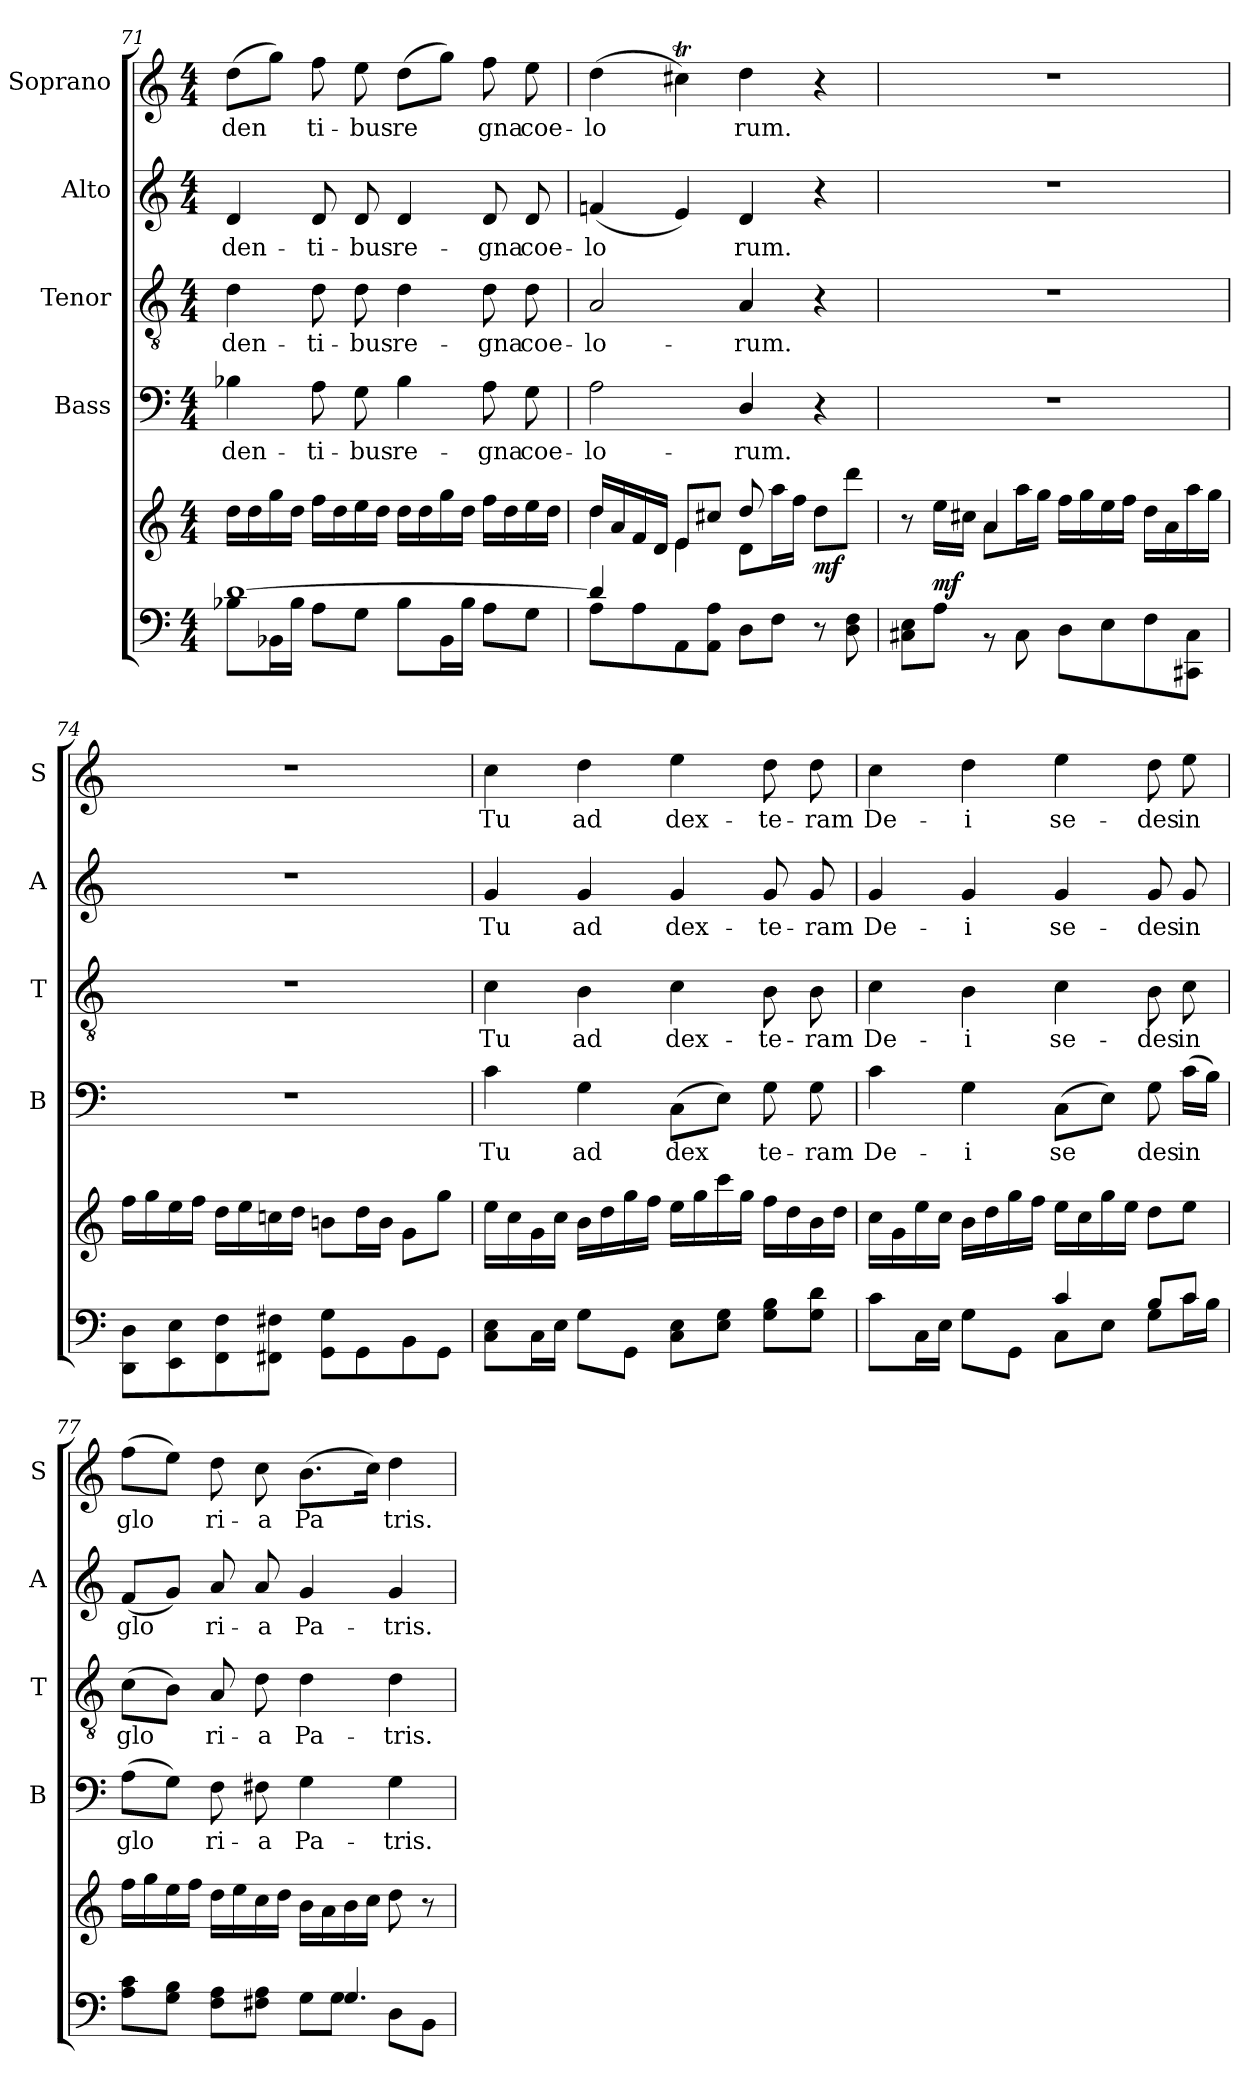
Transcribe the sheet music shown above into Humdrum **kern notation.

**kern	**dynam	**kern	**dynam	**kern	**text	**kern	**text	**kern	**text	**kern	**text
*part6	*part6	*part5	*part5	*part4	*part4	*part3	*part3	*part2	*part2	*part1	*part1
*staff6	*staff6	*staff5	*staff5	*staff4	*staff4	*staff3	*staff3	*staff2	*staff2	*staff1	*staff1
*	*	*	*	*I"Bass	*	*I"Tenor	*	*I"Alto	*	*I"Soprano	*
*	*	*	*	*I'B	*	*I'T	*	*I'A	*	*I'S	*
!!LO:LB:g=z
*clefF4	*	*clefG2	*	*clefF4	*	*clefGv2	*	*clefG2	*	*clefG2	*
*k[]	*	*k[]	*	*k[]	*	*k[]	*	*k[]	*	*k[]	*
*C:	*	*C:	*	*C:	*	*C:	*	*C:	*	*C:	*
*M4/4	*	*M4/4	*	*M4/4	*	*M4/4	*	*M4/4	*	*M4/4	*
=71	=71	=71	=71	=71	=71	=71	=71	=71	=71	=71	=71
*^	*	*^	*	*	*	*	*	*	*	*	*
!	!	!	!	!	!	!	!LO:LY:b	!	!LO:LY:b	!	!LO:LY:b	!	!LO:LY:b
[>1d	8B-X\L	.	1ryy	16dd\LL	.	4B-X\	-den-	4d\	-den-	4d/	-den-	(>8dd\L	-den­
.	.	.	.	16dd\	.	.	.	.	.	.	.	.	.
.	16BB-X\L	.	.	16gg\	.	.	.	.	.	.	.	8gg\J)	.
.	16B-\JJ	.	.	16dd\JJ	.	.	.	.	.	.	.	.	.
!	!	!	!	!	!	!	!LO:LY:b	!	!LO:LY:b	!	!LO:LY:b	!	!LO:LY:b
.	8A\L	.	.	16ff\LL	.	8A\	-ti-	8d\	-ti-	8d/	-ti-	8ff\	ti-
.	.	.	.	16dd\	.	.	.	.	.	.	.	.	.
!	!	!	!	!	!	!	!LO:LY:b	!	!LO:LY:b	!	!LO:LY:b	!	!LO:LY:b
.	8G\J	.	.	16ee\	.	8G\	-bus	8d\	-bus	8d/	-bus	8ee\	-bus
.	.	.	.	16dd\JJ	.	.	.	.	.	.	.	.	.
!	!	!	!	!	!	!	!LO:LY:b	!	!LO:LY:b	!	!LO:LY:b	!	!LO:LY:b
.	8B-\L	.	.	16dd\LL	.	4B-\	re-	4d\	re-	4d/	re-	(>8dd\L	re­
.	.	.	.	16dd\	.	.	.	.	.	.	.	.	.
.	16BB-\L	.	.	16gg\	.	.	.	.	.	.	.	8gg\J)	.
.	16B-\JJ	.	.	16dd\JJ	.	.	.	.	.	.	.	.	.
!	!	!	!	!	!	!	!LO:LY:b	!	!LO:LY:b	!	!LO:LY:b	!	!LO:LY:b
.	8A\L	.	.	16ff\LL	.	8A\	-gna	8d\	-gna	8d/	-gna	8ff\	gna
.	.	.	.	16dd\	.	.	.	.	.	.	.	.	.
!	!	!	!	!	!	!	!LO:LY:b	!	!LO:LY:b	!	!LO:LY:b	!	!LO:LY:b
.	8G\J	.	.	16ee\	.	8G\	coe-	8d\	coe-	8d/	coe-	8ee\	coe-
.	.	.	.	16dd\JJ	.	.	.	.	.	.	.	.	.
=72	=72	=72	=72	=72	=72	=72	=72	=72	=72	=72	=72	=72	=72
!	!	!	!	!	!	!	!LO:LY:b	!	!LO:LY:b	!	!LO:LY:b	!	!LO:LY:b
4d/]	8A\L	.	16dd/LL	4dd\	.	2A\	-lo-	2A/	-lo-	(<4fni/	-lo­	(>4dd\	-lo­
.	.	.	16a/	.	.	.	.	.	.	.	.	.	.
.	8A\	.	16f/	.	.	.	.	.	.	.	.	.	.
.	.	.	16d/JJ	.	.	.	.	.	.	.	.	.	.
4ryy	8AA\	.	8e/L	4e\	.	.	.	.	.	4e/)	.	4cc#Xt\)	.
.	8AA\ 8A\J	.	8cc#X/J	.	.	.	.	.	.	.	.	.	.
!	!	!	!	!	!	!	!LO:LY:b	!	!LO:LY:b	!	!LO:LY:b	!	!LO:LY:b
2ryy	8D\L	.	8dd/	8d\L	.	4D/	-rum.	4A/	-rum.	4d/	rum.	4dd\	rum.
.	8F\J	.	8ryy	16aa\L	.	.	.	.	.	.	.	.	.
.	.	.	.	16ff\JJ	.	.	.	.	.	.	.	.	.
!	!	!	!	!	!LO:DY:b	!	!	!	!	!	!	!	!
.	8r	.	4ryy	8dd\L	mf	4r	.	4r	.	4r	.	4r	.
.	8D\ 8F\	.	.	8ddd\J	.	.	.	.	.	.	.	.	.
=73	=73	=73	=73	=73	=73	=73	=73	=73	=73	=73	=73	=73	=73
1ryy	8C#X\ 8E\L	.	4ryy	8r	.	1r	.	1r	.	1r	.	1r	.
!	!	!LO:DY:a	!	!	!	!	!	!	!	!	!	!	!
.	8A\J	mf	.	16ee\LL	.	.	.	.	.	.	.	.	.
.	.	.	.	16cc#X\JJ	.	.	.	.	.	.	.	.	.
.	8r	.	4a/	8a\L	.	.	.	.	.	.	.	.	.
.	8C#\	.	.	16aa\L	.	.	.	.	.	.	.	.	.
.	.	.	.	16gg\JJ	.	.	.	.	.	.	.	.	.
.	8D\L	.	2ryy	16ff\LL	.	.	.	.	.	.	.	.	.
.	.	.	.	16gg\	.	.	.	.	.	.	.	.	.
.	8E\	.	.	16ee\	.	.	.	.	.	.	.	.	.
.	.	.	.	16ff\JJ	.	.	.	.	.	.	.	.	.
.	8F\	.	.	16dd\LL	.	.	.	.	.	.	.	.	.
.	.	.	.	16a\	.	.	.	.	.	.	.	.	.
.	8CC#X\ 8C#\J	.	.	16aa\	.	.	.	.	.	.	.	.	.
.	.	.	.	16gg\JJ	.	.	.	.	.	.	.	.	.
=74	=74	=74	=74	=74	=74	=74	=74	=74	=74	=74	=74	=74	=74
1ryy	8DD\ 8D\L	.	1ryy	16ff\LL	.	1r	.	1r	.	1r	.	1r	.
.	.	.	.	16gg\	.	.	.	.	.	.	.	.	.
.	8EE\ 8E\	.	.	16ee\	.	.	.	.	.	.	.	.	.
.	.	.	.	16ff\JJ	.	.	.	.	.	.	.	.	.
.	8FF\ 8F\	.	.	16dd\LL	.	.	.	.	.	.	.	.	.
.	.	.	.	16ee\	.	.	.	.	.	.	.	.	.
.	8FF#X\ 8F#X\J	.	.	16ccn\	.	.	.	.	.	.	.	.	.
.	.	.	.	16dd\JJ	.	.	.	.	.	.	.	.	.
.	8GG\ 8G\L	.	.	8bn\L	.	.	.	.	.	.	.	.	.
.	8GG\	.	.	16dd\L	.	.	.	.	.	.	.	.	.
.	.	.	.	16b\JJ	.	.	.	.	.	.	.	.	.
.	8BB\	.	.	8g\L	.	.	.	.	.	.	.	.	.
.	8GG\J	.	.	8gg\J	.	.	.	.	.	.	.	.	.
!!LO:LB:g=z
=75	=75	=75	=75	=75	=75	=75	=75	=75	=75	=75	=75	=75	=75
!	!	!	!	!	!	!	!LO:LY:b	!	!LO:LY:b	!	!LO:LY:b	!	!LO:LY:b
*	*	*	*v	*v	*	*	*	*	*	*	*	*	*
1ryy	8C\ 8E\L	.	16ee\LL	.	4c\	Tu	4c\	Tu	4g/	Tu	4cc\	Tu
.	.	.	16cc\	.	.	.	.	.	.	.	.	.
.	16C\L	.	16g\	.	.	.	.	.	.	.	.	.
.	16E\JJ	.	16cc\JJ	.	.	.	.	.	.	.	.	.
!	!	!	!	!	!	!LO:LY:b	!	!LO:LY:b	!	!LO:LY:b	!	!LO:LY:b
.	8G\L	.	16b\LL	.	4G\	ad	4B\	ad	4g/	ad	4dd\	ad
.	.	.	16dd\	.	.	.	.	.	.	.	.	.
.	8GG\J	.	16gg\	.	.	.	.	.	.	.	.	.
.	.	.	16ff\JJ	.	.	.	.	.	.	.	.	.
!	!	!	!	!	!	!LO:LY:b	!	!LO:LY:b	!	!LO:LY:b	!	!LO:LY:b
.	8C\ 8E\L	.	16ee\LL	.	(>8C\L	dex­	4c\	dex-	4g/	dex-	4ee\	dex-
.	.	.	16gg\	.	.	.	.	.	.	.	.	.
.	8E\ 8G\J	.	16ccc\	.	8E\J)	.	.	.	.	.	.	.
.	.	.	16gg\JJ	.	.	.	.	.	.	.	.	.
!	!	!	!	!	!	!LO:LY:b	!	!LO:LY:b	!	!LO:LY:b	!	!LO:LY:b
.	8G\ 8B\L	.	16ff\LL	.	8G\	te-	8B\	-te-	8g/	-te-	8dd\	-te-
.	.	.	16dd\	.	.	.	.	.	.	.	.	.
!	!	!	!	!	!	!LO:LY:b	!	!LO:LY:b	!	!LO:LY:b	!	!LO:LY:b
.	8G\ 8d\J	.	16b\	.	8G\	-ram	8B\	-ram	8g/	-ram	8dd\	-ram
.	.	.	16dd\JJ	.	.	.	.	.	.	.	.	.
=76	=76	=76	=76	=76	=76	=76	=76	=76	=76	=76	=76	=76
!	!	!	!	!	!	!LO:LY:b	!	!LO:LY:b	!	!LO:LY:b	!	!LO:LY:b
2ryy	8c\L	.	16cc\LL	.	4c\	De-	4c\	De-	4g/	De-	4cc\	De-
.	.	.	16g\	.	.	.	.	.	.	.	.	.
.	16C\L	.	16ee\	.	.	.	.	.	.	.	.	.
.	16E\JJ	.	16cc\JJ	.	.	.	.	.	.	.	.	.
!	!	!	!	!	!	!LO:LY:b	!	!LO:LY:b	!	!LO:LY:b	!	!LO:LY:b
.	8G\L	.	16b\LL	.	4G\	-i	4B\	-i	4g/	-i	4dd\	-i
.	.	.	16dd\	.	.	.	.	.	.	.	.	.
.	8GG\J	.	16gg\	.	.	.	.	.	.	.	.	.
.	.	.	16ff\JJ	.	.	.	.	.	.	.	.	.
!	!	!	!	!	!	!LO:LY:b	!	!LO:LY:b	!	!LO:LY:b	!	!LO:LY:b
4c/	8C\L	.	16ee\LL	.	(>8C\L	se­	4c\	se-	4g/	se-	4ee\	se-
.	.	.	16cc\	.	.	.	.	.	.	.	.	.
.	8E\J	.	16gg\	.	8E\J)	.	.	.	.	.	.	.
.	.	.	16ee\JJ	.	.	.	.	.	.	.	.	.
!	!	!	!	!	!	!LO:LY:b	!	!LO:LY:b	!	!LO:LY:b	!	!LO:LY:b
8B/L	8G\L	.	8dd\L	.	8G\	des	8B\	-des	8g/	-des	8dd\	-des
!	!	!	!	!	!	!LO:LY:b	!	!LO:LY:b	!	!LO:LY:b	!	!LO:LY:b
8c/J	16c\L	.	8ee\J	.	(>16c\LL	in	8c\	in	8g/	in	8ee\	in
.	16B\JJ	.	.	.	16B\JJ)	.	.	.	.	.	.	.
=77	=77	=77	=77	=77	=77	=77	=77	=77	=77	=77	=77	=77
!	!	!	!	!	!	!LO:LY:b	!	!LO:LY:b	!	!LO:LY:b	!	!LO:LY:b
2ryy	8A\ 8c\L	.	16ff\LL	.	(>8A\L	glo­	(>8c\L	glo­	(<8f/L	glo­	(>8ff\L	glo­
.	.	.	16gg\	.	.	.	.	.	.	.	.	.
.	8G\ 8B\J	.	16ee\	.	8G\J)	.	8B\J)	.	8g/J)	.	8ee\J)	.
.	.	.	16ff\JJ	.	.	.	.	.	.	.	.	.
!	!	!	!	!	!	!LO:LY:b	!	!LO:LY:b	!	!LO:LY:b	!	!LO:LY:b
.	8F\ 8A\L	.	16dd\LL	.	8F\	ri-	8A/	ri-	8a/	ri-	8dd\	ri-
.	.	.	16ee\	.	.	.	.	.	.	.	.	.
!	!	!	!	!	!	!LO:LY:b	!	!LO:LY:b	!	!LO:LY:b	!	!LO:LY:b
.	8F#X\ 8A\J	.	16cc\	.	8F#X\	-a	8d\	-a	8a/	-a	8cc\	-a
.	.	.	16dd\JJ	.	.	.	.	.	.	.	.	.
!	!	!	!	!	!	!LO:LY:b	!	!LO:LY:b	!	!LO:LY:b	!	!LO:LY:b
8ryy	8G\L	.	16b\LL	.	4G\	Pa-	4d\	Pa-	4g/	Pa-	(>8.b\L	Pa­
.	.	.	16a\	.	.	.	.	.	.	.	.	.
4.G/	8G\J	.	16b\	.	.	.	.	.	.	.	.	.
.	.	.	16cc\JJ	.	.	.	.	.	.	.	16cc\Jk)	.
!	!	!	!	!	!	!LO:LY:b	!	!LO:LY:b	!	!LO:LY:b	!	!LO:LY:b
.	8D\L	.	8dd\	.	4G\	-tris.	4d\	-tris.	4g/	-tris.	4dd\	tris.
.	8BB\J	.	8r	.	.	.	.	.	.	.	.	.
*v	*v	*	*	*	*	*	*	*	*	*	*	*
=	=	=	=	=	=	=	=	=	=	=	=
*-	*-	*-	*-	*-	*-	*-	*-	*-	*-	*-	*-
